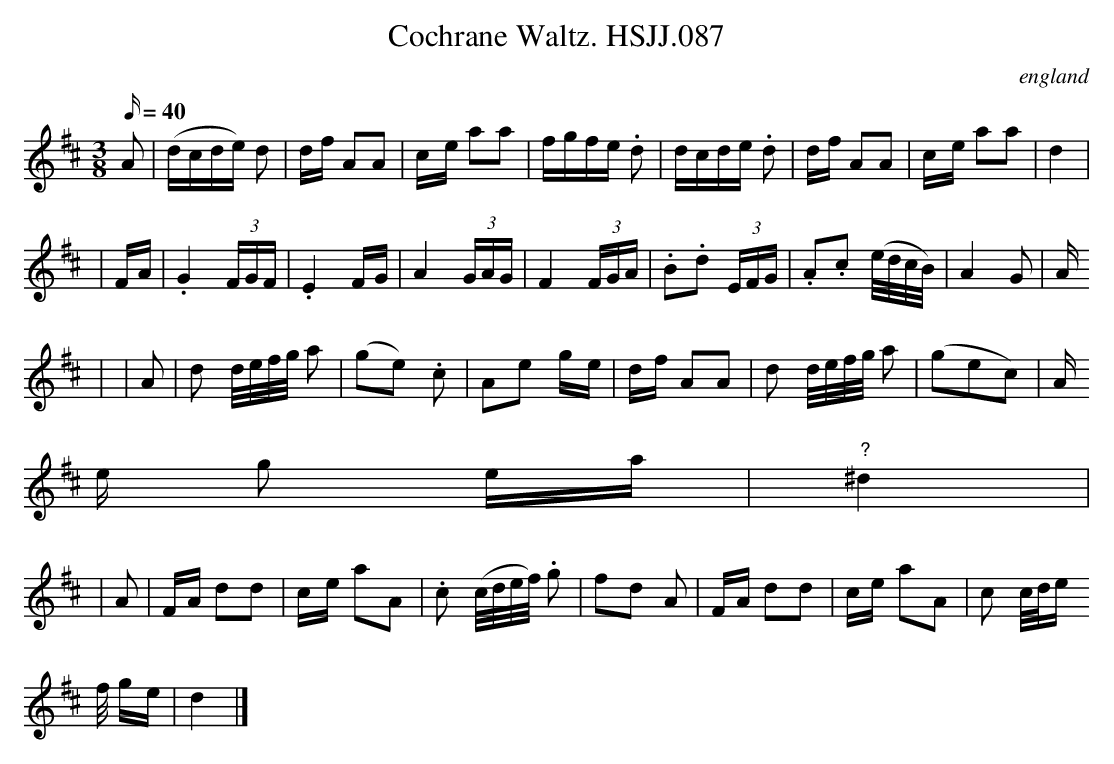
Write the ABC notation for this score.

X:1
T:Cochrane Waltz. HSJJ.087
O:england
M:3/8
L:1/16
Q:40
K:D
A2|(dcde) d2|df A2A2|c-e a2a2|fgfe .d2|dcde .d2|df A2A2|c-e a2a2|d4|
|FA|.G4(3FGF|.E4FG|A4(3GAG|F4(3FGA|.B2.d2 (3EFG|.A2.c2 (e/d/c/B/)|A4G2|A
4|
|A2|d2 d/e/f/g/ a2|(g2e2) .c2|A2e2 g-e|df A2A2|d2 d/e/f/g/ a2|(g2e2c2)|A
e g2 ea|"?"^d4|
|A2|FA d2d2|c-e a2A2|.c2 (c/d/e/f/) .g2|f2d2 A2|FA d2d2|ce a2A2|c2 c/d/e
/f/ ge|d4|]
